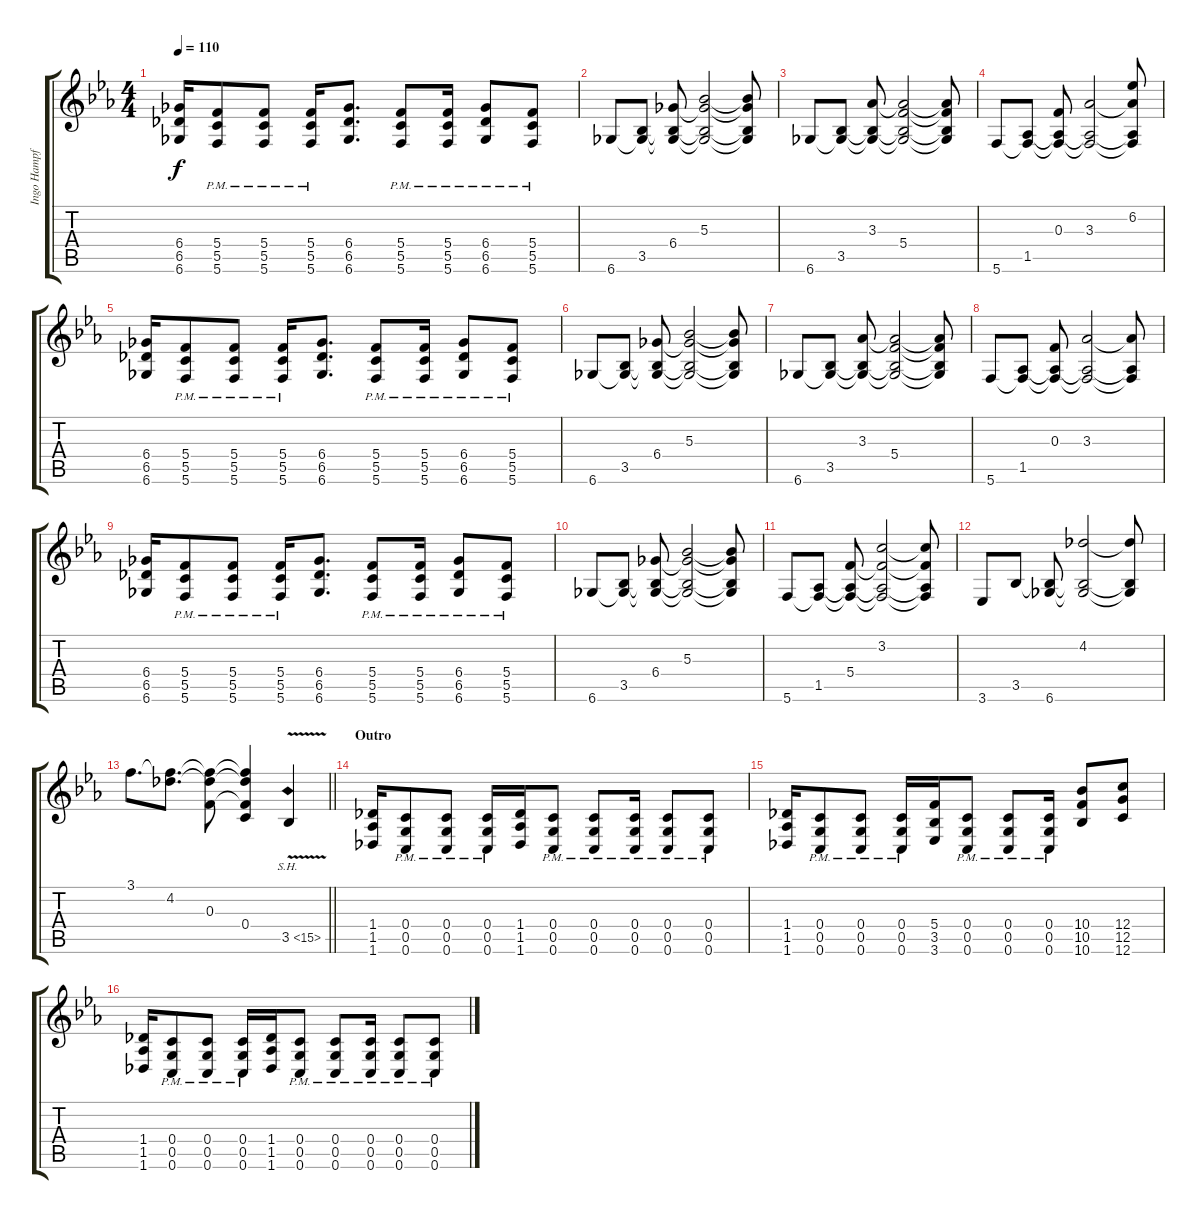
\track ("Ingo Hampf" "Ingo Hampf") {instrument overdrivenguitar}
\staff {score tabs}
\tuning (D4 A3 F3 C3 G2 C2) {hide}
\ts (4 4)
\tempo 110
\clef g2
\ks cminor
(6.4 6.5 6.6).16{dy f} (5.4{pm} 5.5{pm} 5.6{pm}).8 (5.4{pm} 5.5{pm} 5.6{pm}).8 (5.4{pm} 5.5{pm} 5.6{pm}).16 (6.4 6.5 6.6).8{d} (5.4{pm} 5.5{pm} 5.6{pm}).8 (5.4{pm} 5.5{pm} 5.6{pm}).16 (6.4{pm} 6.5{pm} 6.6{pm}).8 (5.4{pm} 5.5{pm} 5.6{pm}).8 |
6.6.8 (3.5 6.6{t}).8 (6.4 3.5{t} 6.6{t}).8 (5.3 6.4{t} 3.5{t} 6.6{t}).2 (5.3{t} 6.4{t} 3.5{t} 6.6{t}).8 |
6.6.8 (3.5 6.6{t}).8 (3.3 3.5{t} 6.6{t}).8 (3.3{t} 5.4 3.5{t} 6.6{t}).2 (3.3{t} 5.4{t} 3.5{t} 6.6{t}).8 |
5.6.8 (1.5 5.6{t}).8 (0.3 1.5{t} 5.6{t}).8 (3.3 1.5{t} 5.6{t}).2 (6.2 3.3{t} 1.5{t} 5.6{t}).8 |
(6.4 6.5 6.6).16 (5.4{pm} 5.5{pm} 5.6{pm}).8 (5.4{pm} 5.5{pm} 5.6{pm}).8 (5.4{pm} 5.5{pm} 5.6{pm}).16 (6.4 6.5 6.6).8{d} (5.4{pm} 5.5{pm} 5.6{pm}).8 (5.4{pm} 5.5{pm} 5.6{pm}).16 (6.4{pm} 6.5{pm} 6.6{pm}).8 (5.4{pm} 5.5{pm} 5.6{pm}).8 |
6.6.8 (3.5 6.6{t}).8 (6.4 3.5{t} 6.6{t}).8 (5.3 6.4{t} 3.5{t} 6.6{t}).2 (5.3{t} 6.4{t} 3.5{t} 6.6{t}).8 |
6.6.8 (3.5 6.6{t}).8 (3.3 3.5{t} 6.6{t}).8 (3.3{t} 5.4 3.5{t} 6.6{t}).2 (3.3{t} 5.4{t} 3.5{t} 6.6{t}).8 |
5.6.8 (1.5 5.6{t}).8 (0.3 1.5{t} 5.6{t}).8 (3.3 1.5{t} 5.6{t}).2 (3.3{t} 1.5{t} 5.6{t}).8 |
(6.4 6.5 6.6).16 (5.4{pm} 5.5{pm} 5.6{pm}).8 (5.4{pm} 5.5{pm} 5.6{pm}).8 (5.4{pm} 5.5{pm} 5.6{pm}).16 (6.4 6.5 6.6).8{d} (5.4{pm} 5.5{pm} 5.6{pm}).8 (5.4{pm} 5.5{pm} 5.6{pm}).16 (6.4{pm} 6.5{pm} 6.6{pm}).8 (5.4{pm} 5.5{pm} 5.6{pm}).8 |
6.6.8 (3.5 6.6{t}).8 (6.4 3.5{t} 6.6{t}).8 (5.3 6.4{t} 3.5{t} 6.6{t}).2 (5.3{t} 6.4{t} 3.5{t} 6.6{t}).8 |
5.6.8 (1.5 5.6{t}).8 (5.4 1.5{t} 5.6{t}).8 (3.2 5.4{t} 1.5{t} 5.6{t}).2 (3.2{t} 5.4{t} 1.5{t} 5.6{t}).8 |
3.6.8 3.5.8 (3.5{t} 6.6).8 (4.2 3.5{t} 6.6{t}).2 (4.2{t} 3.5{t} 6.6{t}).8 |
\barLineRight lightlight
3.1.8{d} (3.1{t} 4.2).8{d} (3.1{t} 4.2{t} 0.3).8 (3.1{t} 4.2{t} 0.3{t} 0.4).4 3.5{sh 12 v}.4 |
\section ("" "Outro")
(1.4 1.5 1.6).16 (0.4{pm} 0.5{pm} 0.6{pm}).8 (0.4{pm} 0.5{pm} 0.6{pm}).8 (0.4{pm} 0.5{pm} 0.6{pm}).16 (1.4 1.5 1.6).16 (0.4{pm} 0.5{pm} 0.6{pm}).8 (0.4{pm} 0.5{pm} 0.6{pm}).8 (0.4{pm} 0.5{pm} 0.6{pm}).16 (0.4{pm} 0.5{pm} 0.6{pm}).8 (0.4{pm} 0.5{pm} 0.6{pm}).8 |
(1.4 1.5 1.6).16 (0.4{pm} 0.5{pm} 0.6{pm}).8 (0.4{pm} 0.5{pm} 0.6{pm}).8 (0.4{pm} 0.5{pm} 0.6{pm}).16 (5.4 3.5 3.6).16 (0.4{pm} 0.5{pm} 0.6{pm}).8 (0.4{pm} 0.5{pm} 0.6{pm}).8 (0.4{pm} 0.5{pm} 0.6{pm}).16 (10.4 10.5 10.6).8 (12.4 12.5 12.6).8 |
(1.4 1.5 1.6).16 (0.4{pm} 0.5{pm} 0.6{pm}).8 (0.4{pm} 0.5{pm} 0.6{pm}).8 (0.4{pm} 0.5{pm} 0.6{pm}).16 (1.4 1.5 1.6).16 (0.4{pm} 0.5{pm} 0.6{pm}).8 (0.4{pm} 0.5{pm} 0.6{pm}).8 (0.4{pm} 0.5{pm} 0.6{pm}).16 (0.4{pm} 0.5{pm} 0.6{pm}).8 (0.4{pm} 0.5{pm} 0.6{pm}).8
